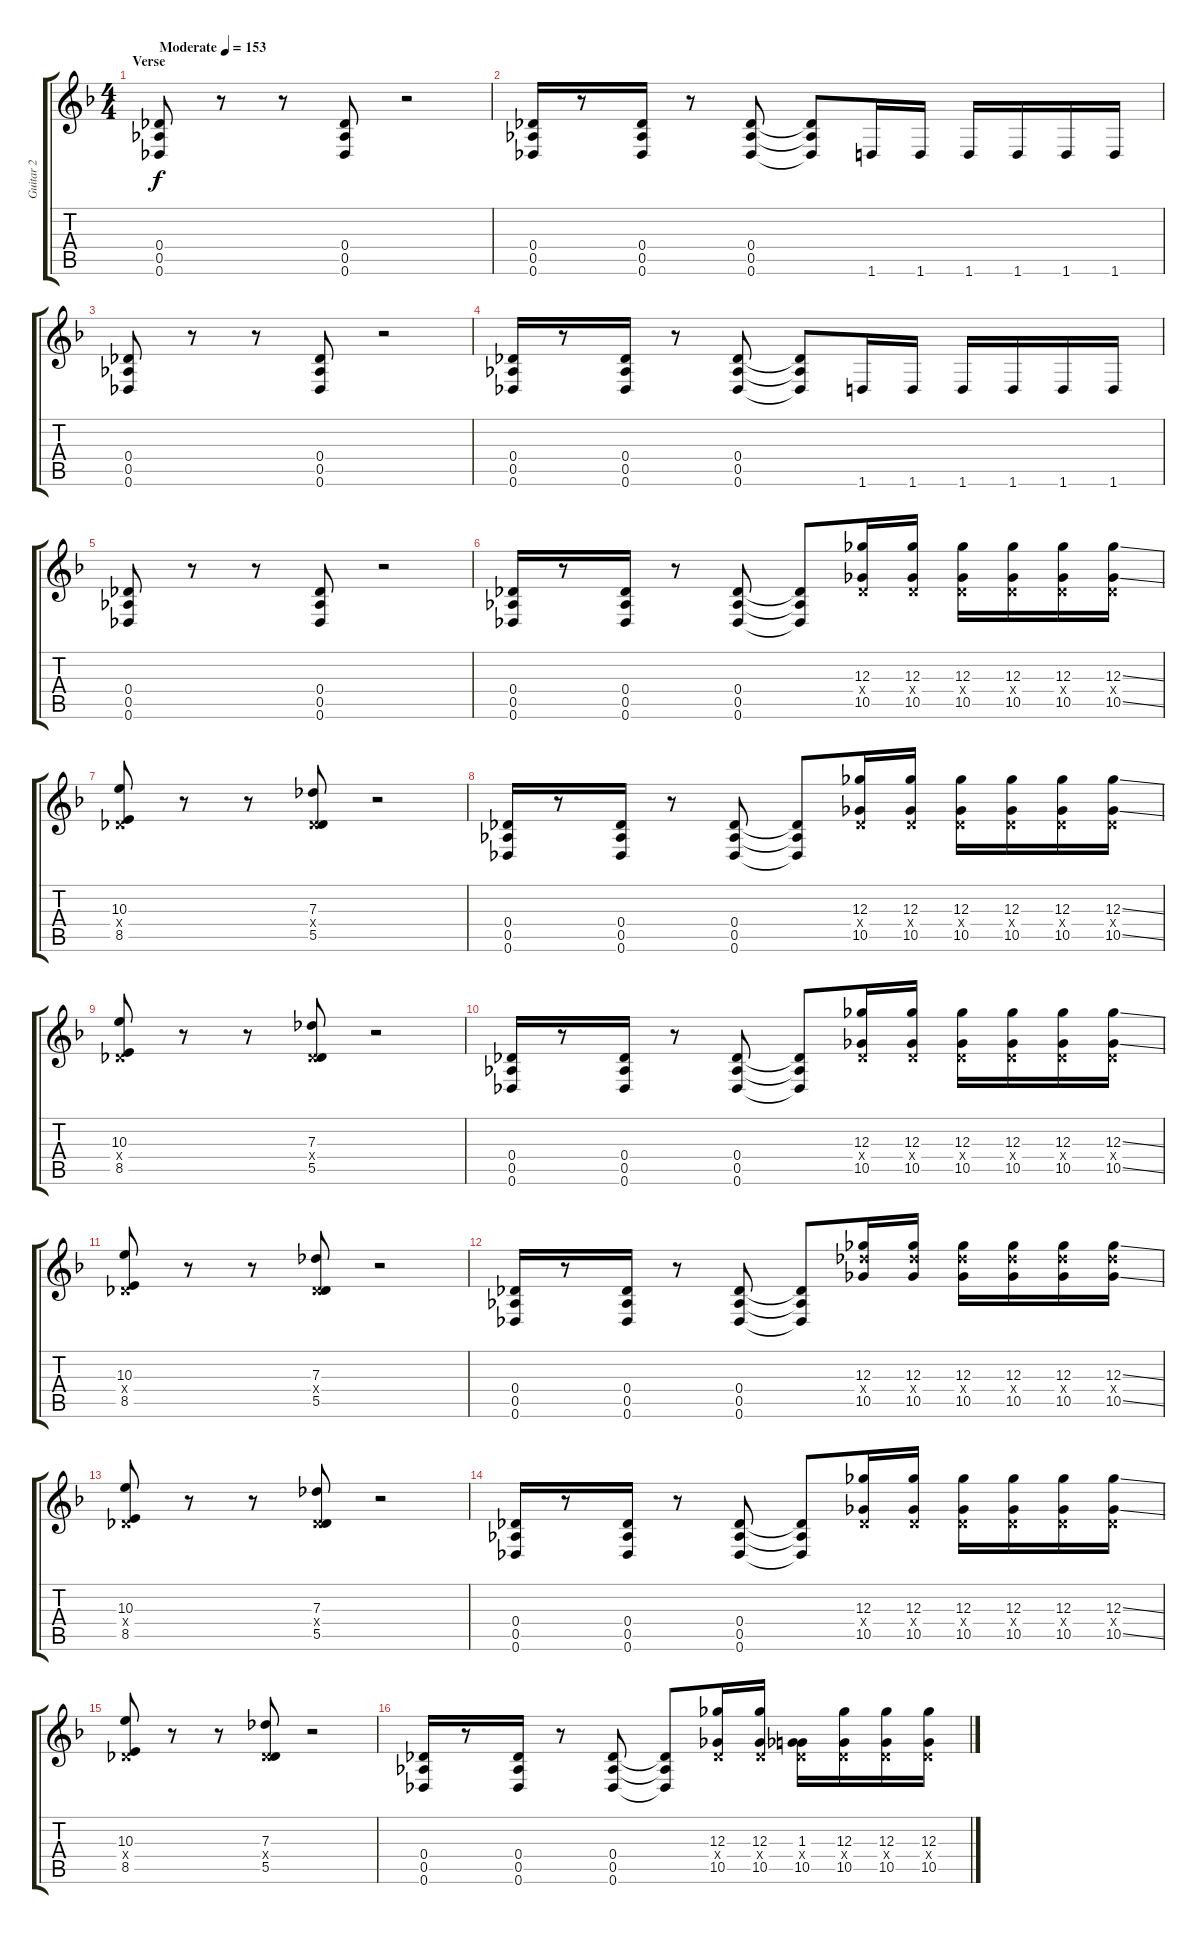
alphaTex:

\track ("Guitar 2" "Guitar 2") {instrument distortionguitar}
\staff {score tabs}
\tuning (Eb4 Bb3 Gb3 Db3 Ab2 Db2) {hide}
\ts (4 4)
\section ("" "Verse")
\tempo (153 "Moderate")
\clef g2
\ks dminor
(0.4 0.5 0.6).8{dy f instrument distortionguitar} r.8 r.8 (0.4 0.5 0.6).8 r.2 |
(0.4 0.5 0.6).16 r.8 (0.4 0.5 0.6).16 r.8 (0.4 0.5 0.6).8 (0.4{t} 0.5{t} 0.6{t}).8 1.6.16 1.6.16 1.6.16 1.6.16 1.6.16 1.6.16 |
(0.4 0.5 0.6).8 r.8 r.8 (0.4 0.5 0.6).8 r.2 |
(0.4 0.5 0.6).16 r.8 (0.4 0.5 0.6).16 r.8 (0.4 0.5 0.6).8 (0.4{t} 0.5{t} 0.6{t}).8 1.6.16 1.6.16 1.6.16 1.6.16 1.6.16 1.6.16 |
(0.4 0.5 0.6).8 r.8 r.8 (0.4 0.5 0.6).8 r.2 |
(0.4 0.5 0.6).16 r.8 (0.4 0.5 0.6).16 r.8 (0.4 0.5 0.6).8 (0.4{t} 0.5{t} 0.6{t}).8 (12.3 0.4{x} 10.5).16 (12.3 0.4{x} 10.5).16 (12.3 0.4{x} 10.5).16 (12.3 0.4{x} 10.5).16 (12.3 0.4{x} 10.5).16 (12.3{ss} 0.4{x} 10.5{ss}).16 |
(10.3 0.4{x} 8.5).8 r.8 r.8 (7.3 0.4{x} 5.5).8 r.2 |
(0.4 0.5 0.6).16 r.8 (0.4 0.5 0.6).16 r.8 (0.4 0.5 0.6).8 (0.4{t} 0.5{t} 0.6{t}).8 (12.3 0.4{x} 10.5).16 (12.3 0.4{x} 10.5).16 (12.3 0.4{x} 10.5).16 (12.3 0.4{x} 10.5).16 (12.3 0.4{x} 10.5).16 (12.3{ss} 0.4{x} 10.5{ss}).16 |
(10.3 0.4{x} 8.5).8 r.8 r.8 (7.3 0.4{x} 5.5).8 r.2 |
(0.4 0.5 0.6).16 r.8 (0.4 0.5 0.6).16 r.8 (0.4 0.5 0.6).8 (0.4{t} 0.5{t} 0.6{t}).8 (12.3 0.4{x} 10.5).16 (12.3 0.4{x} 10.5).16 (12.3 0.4{x} 10.5).16 (12.3 0.4{x} 10.5).16 (12.3 0.4{x} 10.5).16 (12.3{ss} 0.4{x} 10.5{ss}).16 |
(10.3 0.4{x} 8.5).8 r.8 r.8 (7.3 0.4{x} 5.5).8 r.2 |
(0.4 0.5 0.6).16 r.8 (0.4 0.5 0.6).16 r.8 (0.4 0.5 0.6).8 (0.4{t} 0.5{t} 0.6{t}).8 (12.3 12.4{x} 10.5).16 (12.3 12.4{x} 10.5).16 (12.3 12.4{x} 10.5).16 (12.3 12.4{x} 10.5).16 (12.3 12.4{x} 10.5).16 (12.3{ss} 12.4{x} 10.5{ss}).16 |
(10.3 0.4{x} 8.5).8 r.8 r.8 (7.3 0.4{x} 5.5).8 r.2 |
(0.4 0.5 0.6).16 r.8 (0.4 0.5 0.6).16 r.8 (0.4 0.5 0.6).8 (0.4{t} 0.5{t} 0.6{t}).8 (12.3 0.4{x} 10.5).16 (12.3 0.4{x} 10.5).16 (12.3 0.4{x} 10.5).16 (12.3 0.4{x} 10.5).16 (12.3 0.4{x} 10.5).16 (12.3{ss} 0.4{x} 10.5{ss}).16 |
(10.3 0.4{x} 8.5).8 r.8 r.8 (7.3 0.4{x} 5.5).8 r.2 |
(0.4 0.5 0.6).16 r.8 (0.4 0.5 0.6).16 r.8 (0.4 0.5 0.6).8 (0.4{t} 0.5{t} 0.6{t}).8 (12.3 0.4{x} 10.5).16 (12.3 0.4{x} 10.5).16 (1.3 0.4{x} 10.5).16 (12.3 0.4{x} 10.5).16 (12.3 0.4{x} 10.5).16 (12.3 0.4{x} 10.5).16
